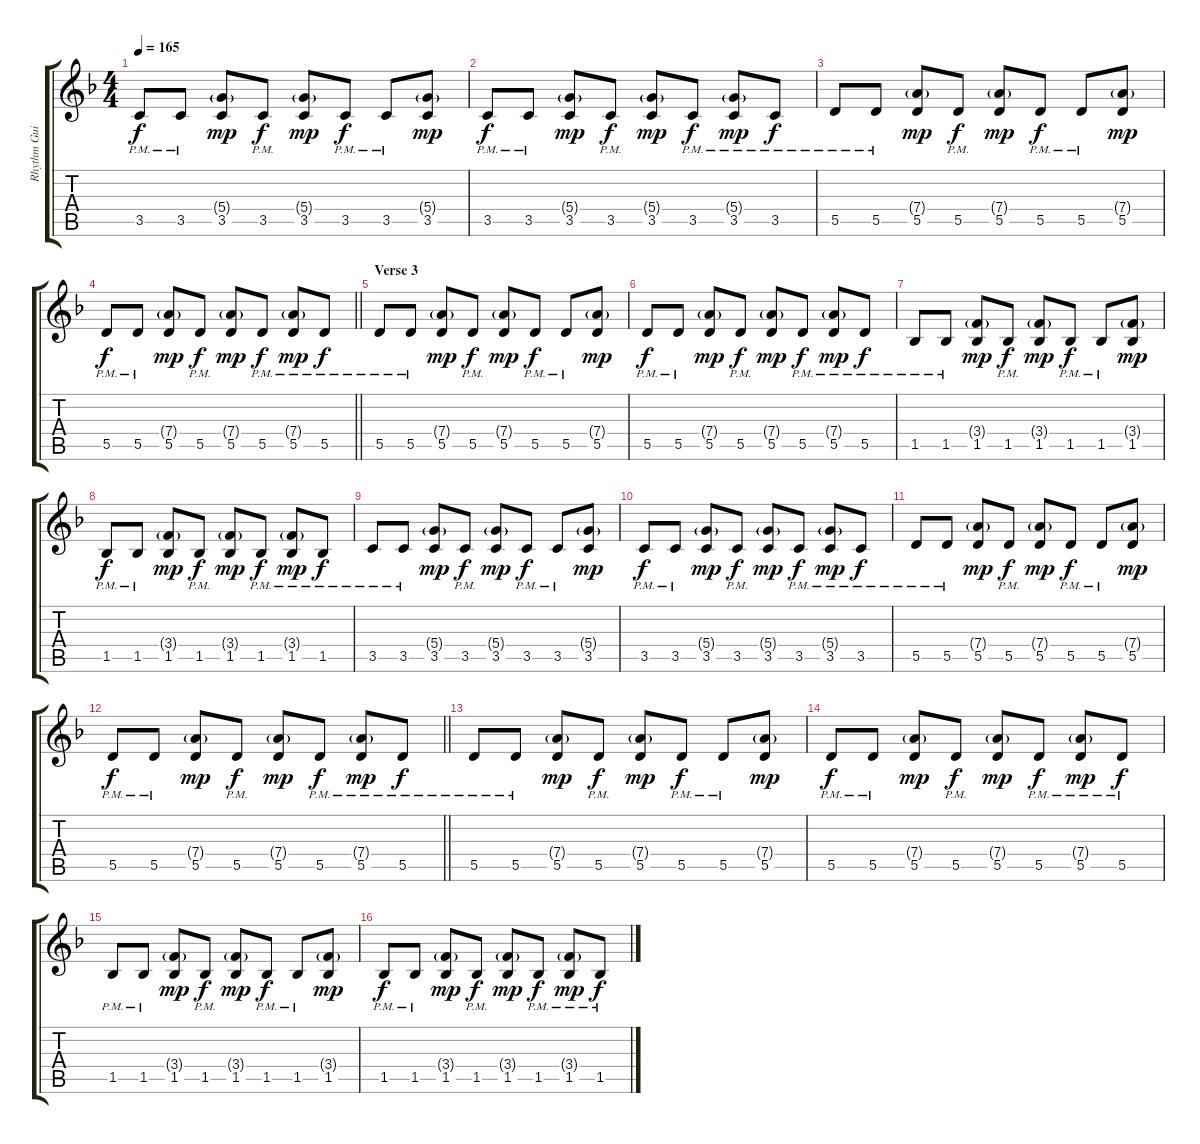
\track ("Rhythm Guitar 2: Florian Ramsauer" "Rhythm Gui") {instrument distortionguitar}
\staff {score tabs}
\tuning (E4 B3 G3 D3 A2 E2) {hide}
\ts (4 4)
\tempo 165
\clef g2
\ks dminor
3.5{pm}.8{dy f} 3.5{pm}.8 (5.4{g} 3.5).8{dy mp} 3.5{pm}.8{dy f} (5.4{g} 3.5).8{dy mp} 3.5{pm}.8{dy f} 3.5{pm}.8 (5.4{g} 3.5).8{dy mp} |
3.5{pm}.8{dy f} 3.5{pm}.8 (5.4{g} 3.5).8{dy mp} 3.5{pm}.8{dy f} (5.4{g} 3.5).8{dy mp} 3.5{pm}.8{dy f} (5.4{g} 3.5{pm}).8{dy mp} 3.5{pm}.8{dy f} |
5.5{pm}.8 5.5{pm}.8 (7.4{g} 5.5).8{dy mp} 5.5{pm}.8{dy f} (7.4{g} 5.5).8{dy mp} 5.5{pm}.8{dy f} 5.5{pm}.8 (7.4{g} 5.5).8{dy mp} |
\barLineRight lightlight
5.5{pm}.8{dy f} 5.5{pm}.8 (7.4{g} 5.5).8{dy mp} 5.5{pm}.8{dy f} (7.4{g} 5.5).8{dy mp} 5.5{pm}.8{dy f} (7.4{g} 5.5{pm}).8{dy mp} 5.5{pm}.8{dy f} |
\section ("" "Verse 3")
5.5{pm}.8 5.5{pm}.8 (7.4{g} 5.5).8{dy mp} 5.5{pm}.8{dy f} (7.4{g} 5.5).8{dy mp} 5.5{pm}.8{dy f} 5.5{pm}.8 (7.4{g} 5.5).8{dy mp} |
5.5{pm}.8{dy f} 5.5{pm}.8 (7.4{g} 5.5).8{dy mp} 5.5{pm}.8{dy f} (7.4{g} 5.5).8{dy mp} 5.5{pm}.8{dy f} (7.4{g} 5.5{pm}).8{dy mp} 5.5{pm}.8{dy f} |
1.5{pm}.8 1.5{pm}.8 (3.4{g} 1.5).8{dy mp} 1.5{pm}.8{dy f} (3.4{g} 1.5).8{dy mp} 1.5{pm}.8{dy f} 1.5{pm}.8 (3.4{g} 1.5).8{dy mp} |
1.5{pm}.8{dy f} 1.5{pm}.8 (3.4{g} 1.5).8{dy mp} 1.5{pm}.8{dy f} (3.4{g} 1.5).8{dy mp} 1.5{pm}.8{dy f} (3.4{g} 1.5{pm}).8{dy mp} 1.5{pm}.8{dy f} |
3.5{pm}.8 3.5{pm}.8 (5.4{g} 3.5).8{dy mp} 3.5{pm}.8{dy f} (5.4{g} 3.5).8{dy mp} 3.5{pm}.8{dy f} 3.5{pm}.8 (5.4{g} 3.5).8{dy mp} |
3.5{pm}.8{dy f} 3.5{pm}.8 (5.4{g} 3.5).8{dy mp} 3.5{pm}.8{dy f} (5.4{g} 3.5).8{dy mp} 3.5{pm}.8{dy f} (5.4{g} 3.5{pm}).8{dy mp} 3.5{pm}.8{dy f} |
5.5{pm}.8 5.5{pm}.8 (7.4{g} 5.5).8{dy mp} 5.5{pm}.8{dy f} (7.4{g} 5.5).8{dy mp} 5.5{pm}.8{dy f} 5.5{pm}.8 (7.4{g} 5.5).8{dy mp} |
\barLineRight lightlight
5.5{pm}.8{dy f} 5.5{pm}.8 (7.4{g} 5.5).8{dy mp} 5.5{pm}.8{dy f} (7.4{g} 5.5).8{dy mp} 5.5{pm}.8{dy f} (7.4{g} 5.5{pm}).8{dy mp} 5.5{pm}.8{dy f} |
5.5{pm}.8 5.5{pm}.8 (7.4{g} 5.5).8{dy mp} 5.5{pm}.8{dy f} (7.4{g} 5.5).8{dy mp} 5.5{pm}.8{dy f} 5.5{pm}.8 (7.4{g} 5.5).8{dy mp} |
5.5{pm}.8{dy f} 5.5{pm}.8 (7.4{g} 5.5).8{dy mp} 5.5{pm}.8{dy f} (7.4{g} 5.5).8{dy mp} 5.5{pm}.8{dy f} (7.4{g} 5.5{pm}).8{dy mp} 5.5{pm}.8{dy f} |
1.5{pm}.8 1.5{pm}.8 (3.4{g} 1.5).8{dy mp} 1.5{pm}.8{dy f} (3.4{g} 1.5).8{dy mp} 1.5{pm}.8{dy f} 1.5{pm}.8 (3.4{g} 1.5).8{dy mp} |
1.5{pm}.8{dy f} 1.5{pm}.8 (3.4{g} 1.5).8{dy mp} 1.5{pm}.8{dy f} (3.4{g} 1.5).8{dy mp} 1.5{pm}.8{dy f} (3.4{g} 1.5{pm}).8{dy mp} 1.5{pm}.8{dy f}
